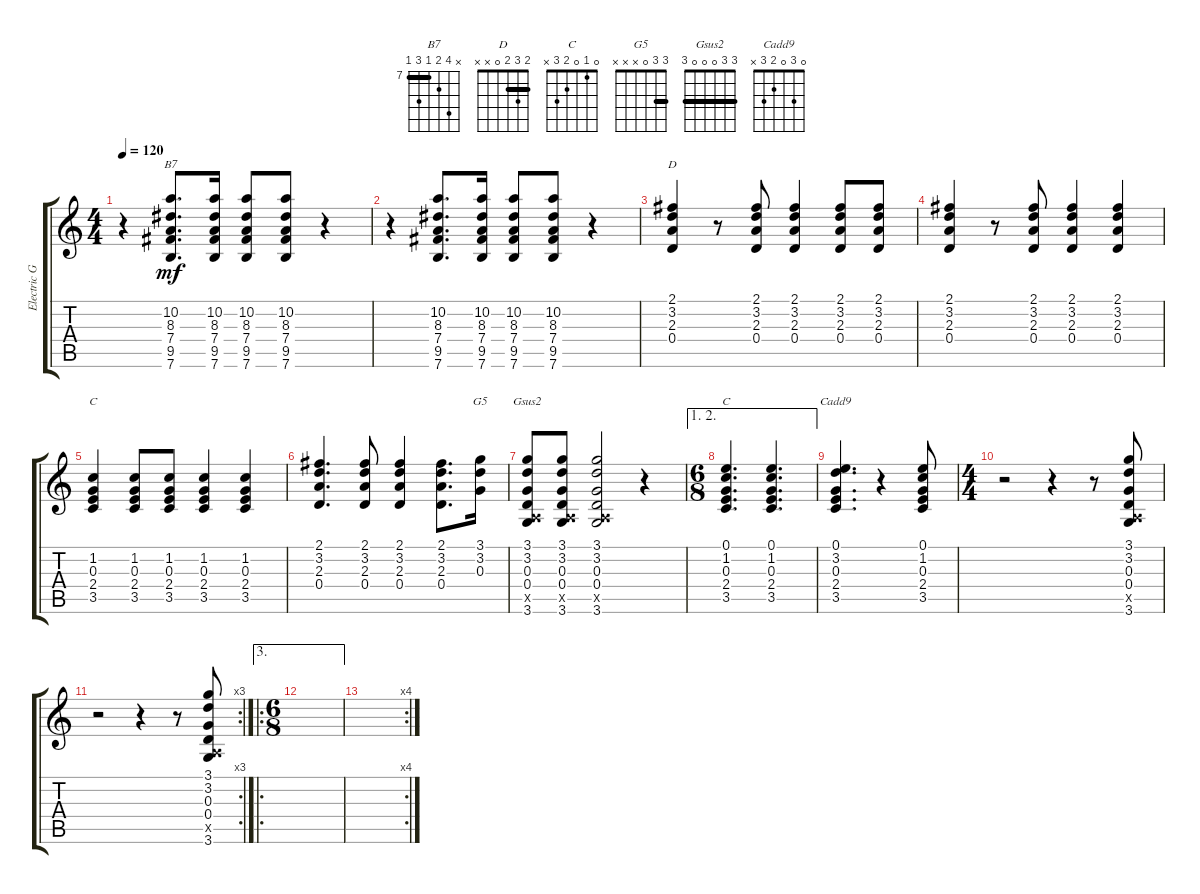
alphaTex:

\track ("Electric Guitar Clean 2" "Electric G") {instrument electricguitarclean}
\staff {score tabs}
\tuning (E4 B3 G3 D3 A2 E2) {hide}
\chord ("B7" x 10 8 7 9 7) {firstfret 7 barre 7}
\chord ("D" 2 3 2 0 x x) {barre 2}
\chord ("C" x 1 0 2 3 x)
\chord ("G5" 3 3 0 x x x) {barre 3}
\chord ("Gsus2" 3 3 0 0 0 3) {barre 3}
\chord ("C" 0 1 0 2 3 x)
\chord ("Cadd9" 0 3 0 2 3 x)
\ts (4 4)
\tempo 120
\clef g2
\ks c
r.4{dy mf} (10.2 8.3 7.4 9.5 7.6).8{d ch "B7"} (10.2 8.3 7.4 9.5 7.6).16 (10.2 8.3 7.4 9.5 7.6).8 (10.2 8.3 7.4 9.5 7.6).8 r.4 |
r.4 (10.2 8.3 7.4 9.5 7.6).8{d} (10.2 8.3 7.4 9.5 7.6).16 (10.2 8.3 7.4 9.5 7.6).8 (10.2 8.3 7.4 9.5 7.6).8 r.4 |
(2.1 3.2 2.3 0.4).4{ch "D"} r.8 (2.1 3.2 2.3 0.4).8 (2.1 3.2 2.3 0.4).4 (2.1 3.2 2.3 0.4).8 (2.1 3.2 2.3 0.4).8 |
(2.1 3.2 2.3 0.4).4 r.8 (2.1 3.2 2.3 0.4).8 (2.1 3.2 2.3 0.4).4 (2.1 3.2 2.3 0.4).4 |
(1.2 0.3 2.4 3.5).4{ch "C"} (1.2 0.3 2.4 3.5).8 (1.2 0.3 2.4 3.5).8 (1.2 0.3 2.4 3.5).4 (1.2 0.3 2.4 3.5).4 |
(2.1 3.2 2.3 0.4).4{d} (2.1 3.2 2.3 0.4).8 (2.1 3.2 2.3 0.4).4 (2.1 3.2 2.3 0.4).8{d} (3.1 3.2 0.3).16{ch "G5"} |
(3.1 3.2 0.3 0.4 0.5{x} 3.6).8{ch "Gsus2"} (3.1 3.2 0.3 0.4 0.5{x} 3.6).8 (3.1 3.2 0.3 0.4 0.5{x} 3.6).2 r.4 |
\ae (1 2)
\ts (6 8)
(0.1 1.2 0.3 2.4 3.5).4{d ch "C"} (0.1 1.2 0.3 2.4 3.5).4{d} |
(0.1 3.2 0.3 2.4 3.5).4{d ch "Cadd9"} r.4 (0.1 1.2 0.3 2.4 3.5).8 |
\ts (4 4)
r.2 r.4 r.8 (3.1 3.2 0.3 0.4 0.5{x} 3.6).8 |
\rc 3
r.2 r.4 r.8 (3.1 3.2 0.3 0.4 0.5{x} 3.6).8 |
\ae 3
\ro
\ts (6 8)
|
\rc 4
